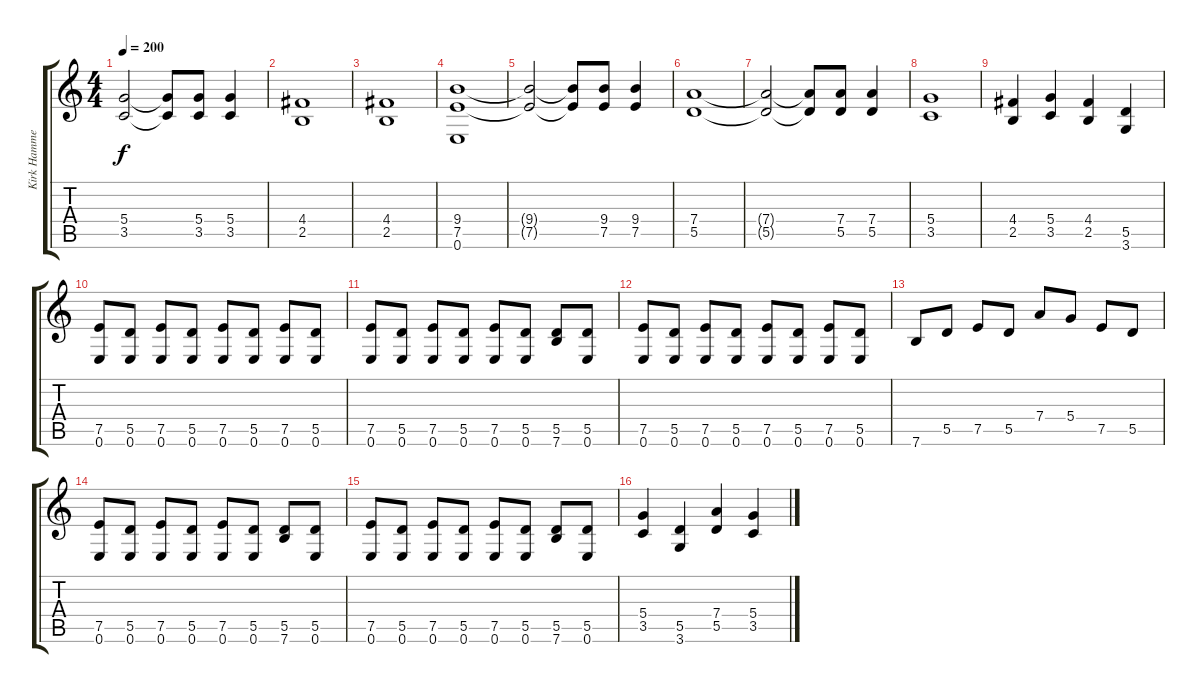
\track ("Kirk Hammet" "Kirk Hamme") {instrument distortionguitar}
\staff {score tabs}
\tuning (E4 B3 G3 D3 A2 E2) {hide}
\ts (4 4)
\tempo 200
\clef g2
\ks c
(5.4{t} 3.5{t}).2{dy f} (5.4{t} 3.5{t}).8 (5.4 3.5).8 (5.4 3.5).4 |
(4.4 2.5).1 |
(4.4 2.5).1 |
(9.4 7.5 0.6).1 |
(9.4{t} 7.5{t}).2 (9.4{t} 7.5{t}).8 (9.4 7.5).8 (9.4 7.5).4 |
(7.4 5.5).1 |
(7.4{t} 5.5{t}).2 (7.4{t} 5.5{t}).8 (7.4 5.5).8 (7.4 5.5).4 |
(5.4 3.5).1 |
(4.4 2.5).4 (5.4 3.5).4 (4.4 2.5).4 (5.5 3.6).4 |
(7.5 0.6).8 (5.5 0.6).8 (7.5 0.6).8 (5.5 0.6).8 (7.5 0.6).8 (5.5 0.6).8 (7.5 0.6).8 (5.5 0.6).8 |
(7.5 0.6).8 (5.5 0.6).8 (7.5 0.6).8 (5.5 0.6).8 (7.5 0.6).8 (5.5 0.6).8 (5.5 7.6).8 (5.5 0.6).8 |
(7.5 0.6).8 (5.5 0.6).8 (7.5 0.6).8 (5.5 0.6).8 (7.5 0.6).8 (5.5 0.6).8 (7.5 0.6).8 (5.5 0.6).8 |
7.6.8 5.5.8 7.5.8 5.5.8 7.4.8 5.4.8 7.5.8 5.5.8 |
(7.5 0.6).8 (5.5 0.6).8 (7.5 0.6).8 (5.5 0.6).8 (7.5 0.6).8 (5.5 0.6).8 (5.5 7.6).8 (5.5 0.6).8 |
(7.5 0.6).8 (5.5 0.6).8 (7.5 0.6).8 (5.5 0.6).8 (7.5 0.6).8 (5.5 0.6).8 (5.5 7.6).8 (5.5 0.6).8 |
(5.4 3.5).4 (5.5 3.6).4 (7.4 5.5).4 (5.4 3.5).4
